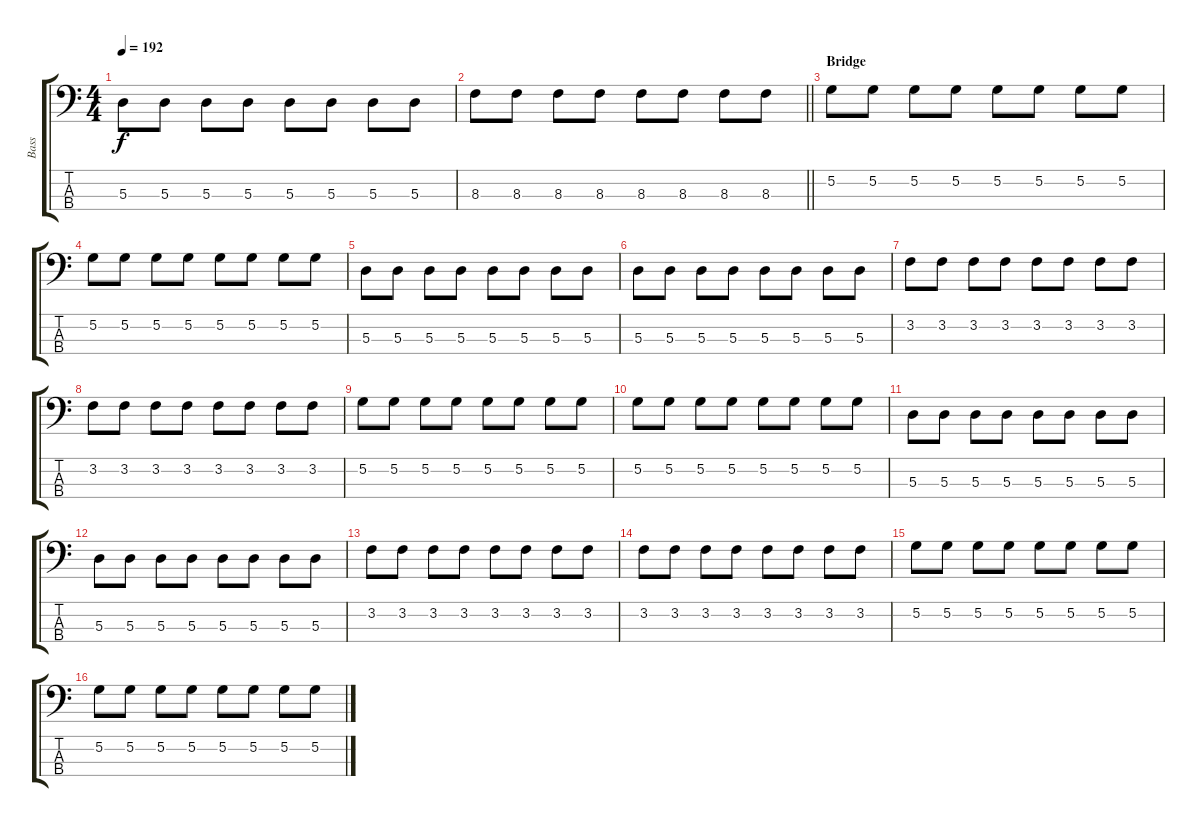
\track ("Bass" "Bass") {instrument electricbasspick}
\staff {score tabs}
\tuning (G2 D2 A1 E1) {hide}
\ts (4 4)
\tempo 192
\clef f4
\ks c
5.3.8{dy f} 5.3.8 5.3.8 5.3.8 5.3.8 5.3.8 5.3.8 5.3.8 |
\barLineRight lightlight
8.3.8 8.3.8 8.3.8 8.3.8 8.3.8 8.3.8 8.3.8 8.3.8 |
\section ("" "Bridge")
5.2.8 5.2.8 5.2.8 5.2.8 5.2.8 5.2.8 5.2.8 5.2.8 |
5.2.8 5.2.8 5.2.8 5.2.8 5.2.8 5.2.8 5.2.8 5.2.8 |
5.3.8 5.3.8 5.3.8 5.3.8 5.3.8 5.3.8 5.3.8 5.3.8 |
5.3.8 5.3.8 5.3.8 5.3.8 5.3.8 5.3.8 5.3.8 5.3.8 |
3.2.8 3.2.8 3.2.8 3.2.8 3.2.8 3.2.8 3.2.8 3.2.8 |
3.2.8 3.2.8 3.2.8 3.2.8 3.2.8 3.2.8 3.2.8 3.2.8 |
5.2.8 5.2.8 5.2.8 5.2.8 5.2.8 5.2.8 5.2.8 5.2.8 |
5.2.8 5.2.8 5.2.8 5.2.8 5.2.8 5.2.8 5.2.8 5.2.8 |
5.3.8 5.3.8 5.3.8 5.3.8 5.3.8 5.3.8 5.3.8 5.3.8 |
5.3.8 5.3.8 5.3.8 5.3.8 5.3.8 5.3.8 5.3.8 5.3.8 |
3.2.8 3.2.8 3.2.8 3.2.8 3.2.8 3.2.8 3.2.8 3.2.8 |
3.2.8 3.2.8 3.2.8 3.2.8 3.2.8 3.2.8 3.2.8 3.2.8 |
5.2.8 5.2.8 5.2.8 5.2.8 5.2.8 5.2.8 5.2.8 5.2.8 |
5.2.8 5.2.8 5.2.8 5.2.8 5.2.8 5.2.8 5.2.8 5.2.8
